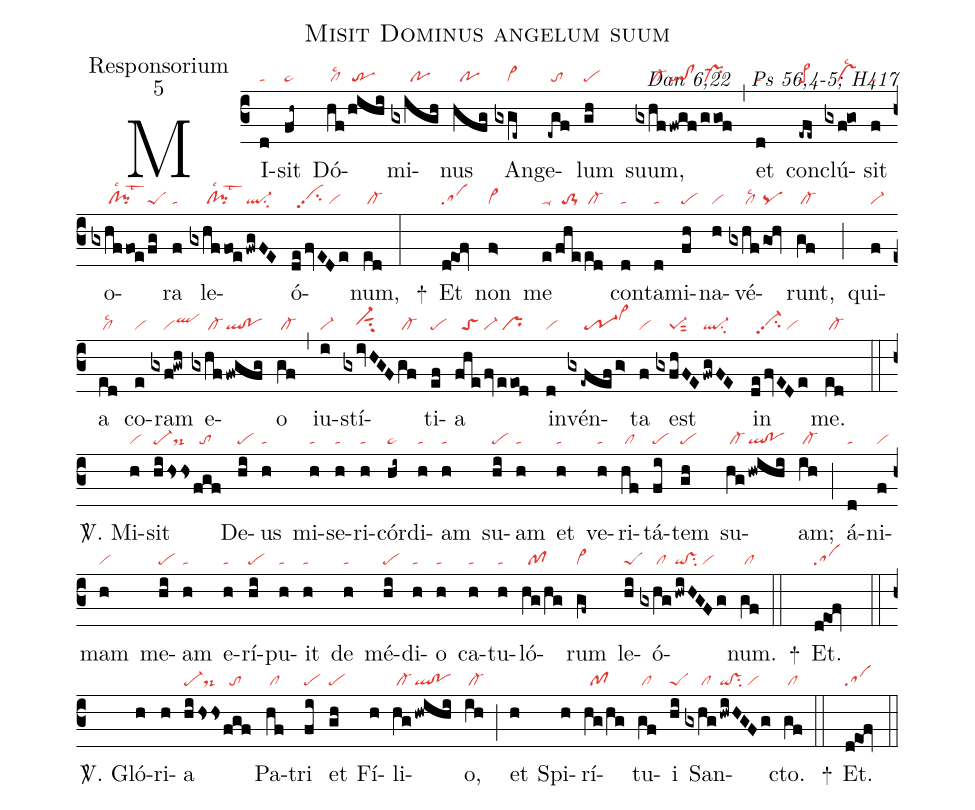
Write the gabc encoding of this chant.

name:Misit Dominus angelum suum;
office-part:Responsorium;
mode:5;
commentary:Dan 6,22 ꝟ Ps 56,4-5; H417;
nabc-lines:1;
%%
(c3)MI(d|ta)sit(fh~|pe~) Dó(hf|/cllsc2|/hihi|/tr)mi(gxigh|//////po)nus(hfg|//po) An(gxge~|////cl~)ge(-egf|/to)lum(gh|pe) suum,(gxhf|/////cl-|/fwgf|ql!cl|/ggof|/pr-) (,)
et(d|ta) con(-efe~|pe>)clú(gxf!go|////vslsc2)sit(f|ta) o(gxhffoe|/////cl!pilsc1lst3|/fg|peS)ra(f|ta) le(gxhffoe|/////cl!pilsc1lst3|/fwgFE|ql-su2)ó(defvEDe|//vihhpp2su2/vi)num,(ed|/cl-) (:)
+()
Et(d!eof|sa) non(f>|vi>) me(e|ta-|/fhe|//to-1|/ed|/cl-) con(d|ta)ta(d|ta)mi(fh|pe)na(h|vi)vé(gxhf|/////cllsc2|/goh|pq)runt,(gf|/cl-) (;) qui(f|vi-)a(ed|/cllsc2) co(e|vi)ram(gxf!gwh|////viqlhi) e(gxhf|/////cl-|/fwgfg|ql!po)o(gf|/cl-) (,) iu(i|vi-)stí(gxivHGF|////vi-hhsut1su2|gf|/cl-)ti(ef|pe)a(fhe|//toS|fveeod|vi-/pr) in(d|vi)vén(gx-efef/g>|/////tr-1vi>hj)ta(f|vi) est(gxfhFE|////pe-1sut2|fwgFE|ql-su2) in(defvEDe|//vi-hhpp2su2/vi) me.(ed|/cl-) (::)

<sp>V/</sp>.
Mi(h|vi)sit(hi|pe-|/hss|//ds-|/fgf|//to) De(hi|pe)us(h|ta) mi(h|ta)se(h|ta)ri(h|ta)cór(hi~|pe~)di(h|ta)am(h|ta) su(hi|pe)am(h|ta) et(h|ta) ve(h|ta)ri(hf|/cl)tá(fi|pe)tem(gh|pe) su(hg|/cl-|!hwihi|ql!po)am;(ih|/cl-) (;)
á(d|ta)ni(f|vi)mam(h|vi) me(hi|pe)am(h|ta) e(h|ta)rí(hi|pe)pu(h|ta)it(h|ta) de(h|ta) mé(hi|pe)di(h|ta)o(h|ta) ca(h|ta)tu(h|ta)ló(hg/hg|//pf)rum(gf~|cl~) le(hi|peS)ó(gxhg|/////cl|!hwiHGFg|qi!vssu2/vi)num.(gf|/cl) (::)

+() Et.(d!eof|sa) (::)

<sp>V/</sp>.
Gló(h)ri(h)a(hi|pe-|/hss|//ds-|/fgf|//to) Pa(hf|/cl)tri(fi|pe) et(gh|pe) Fí(h)li(hg|/cl-|!hwihi|ql!po)o,(ih|/cl-) (;) et(h) Spi(h)rí(hg/hg|//pf)tu(gf|/cl)i(hi|peS) San(gxhg|/////cl|!hwiHGFg|qi!vssu2/vi)cto.(gf|/cl) (::)

+() Et.(d!eof|sa) (::)
